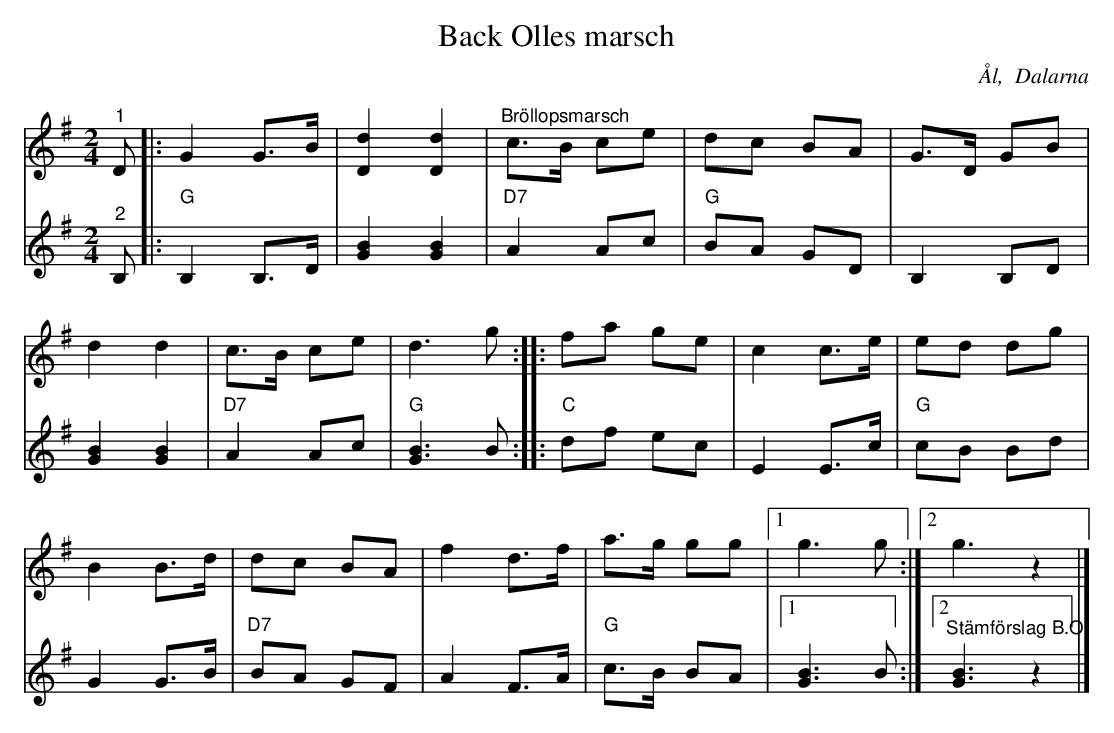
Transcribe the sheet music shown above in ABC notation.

X:1
T:Back Olles marsch
O:Ål,  Dalarna
L:1/8
M:2/4
K:G
V:1
"^1" D |: G2 G>B | [Dd]2 [Dd]2 |"^Bröllopsmarsch" c>B ce | dc BA | G>D GB |
d2 d2 | c>B ce | d3 g :: fa ge | c2 c>e | ed dg |
B2 B>d | dc BA | f2 d>f | a>g gg |1 g3 g :|2 g3 z2 |]
V:2
"^2" B, |:"G" B,2 B,>D | [GB]2 [GB]2 |"D7" A2 Ac |"G" BA GD | B,2 B,D |
[GB]2 [GB]2 | "D7" A2 Ac |"G" [GB]3 B :: "C" df ec | E2 E>c | "G" cB Bd |
G2 G>B | "D7" BA GF | A2 F>A |"G" c>B BA |1 [GB]3 B :|2 "^Stämförslag B.O." [GB]3 z2 |]
